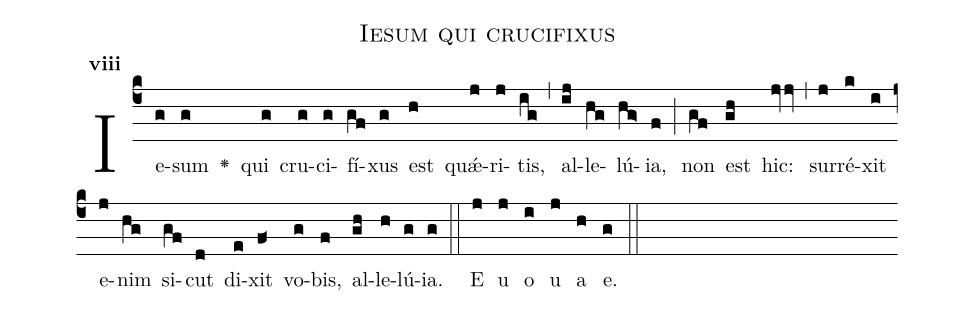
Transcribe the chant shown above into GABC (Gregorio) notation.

name:Iesum qui crucifixus;
office-part:Antiphona;
mode:8;
%%
initial-style: 1;
name: Iesum qui crucifixus;
book: CAO 3484;
occasion: Octava Paschae Feria IV;
office-part: Officium Lectionis Ant 3;
user-notes: ;
commentary: ;
annotation: 8g;
fontsize: 12;
font: OFLSortsMillGoudy;
height: 11;
width: 4.5;
%%
(c4)Ie(g)sum(g) <v>\greheightstar</v>() qui(g) cru(g)ci(g)fí(gf)xus(g) est(h) quǽ(j)ri(j)tis,(ig) (,) al(ij)le(hg)lú(hg>)ia,(f) (;) non(gf) est(gh) hic:(jvv) (,) sur(j)ré(k)xit(i) e(j)nim(hg) si(gf)cut(d) di(e)xit(f<) vo(g)bis,(f) al(gh)le(h)lú(g)ia.(g) (::) E(j) u(j) o(i) u(j) a(h) e.(g) (::)
